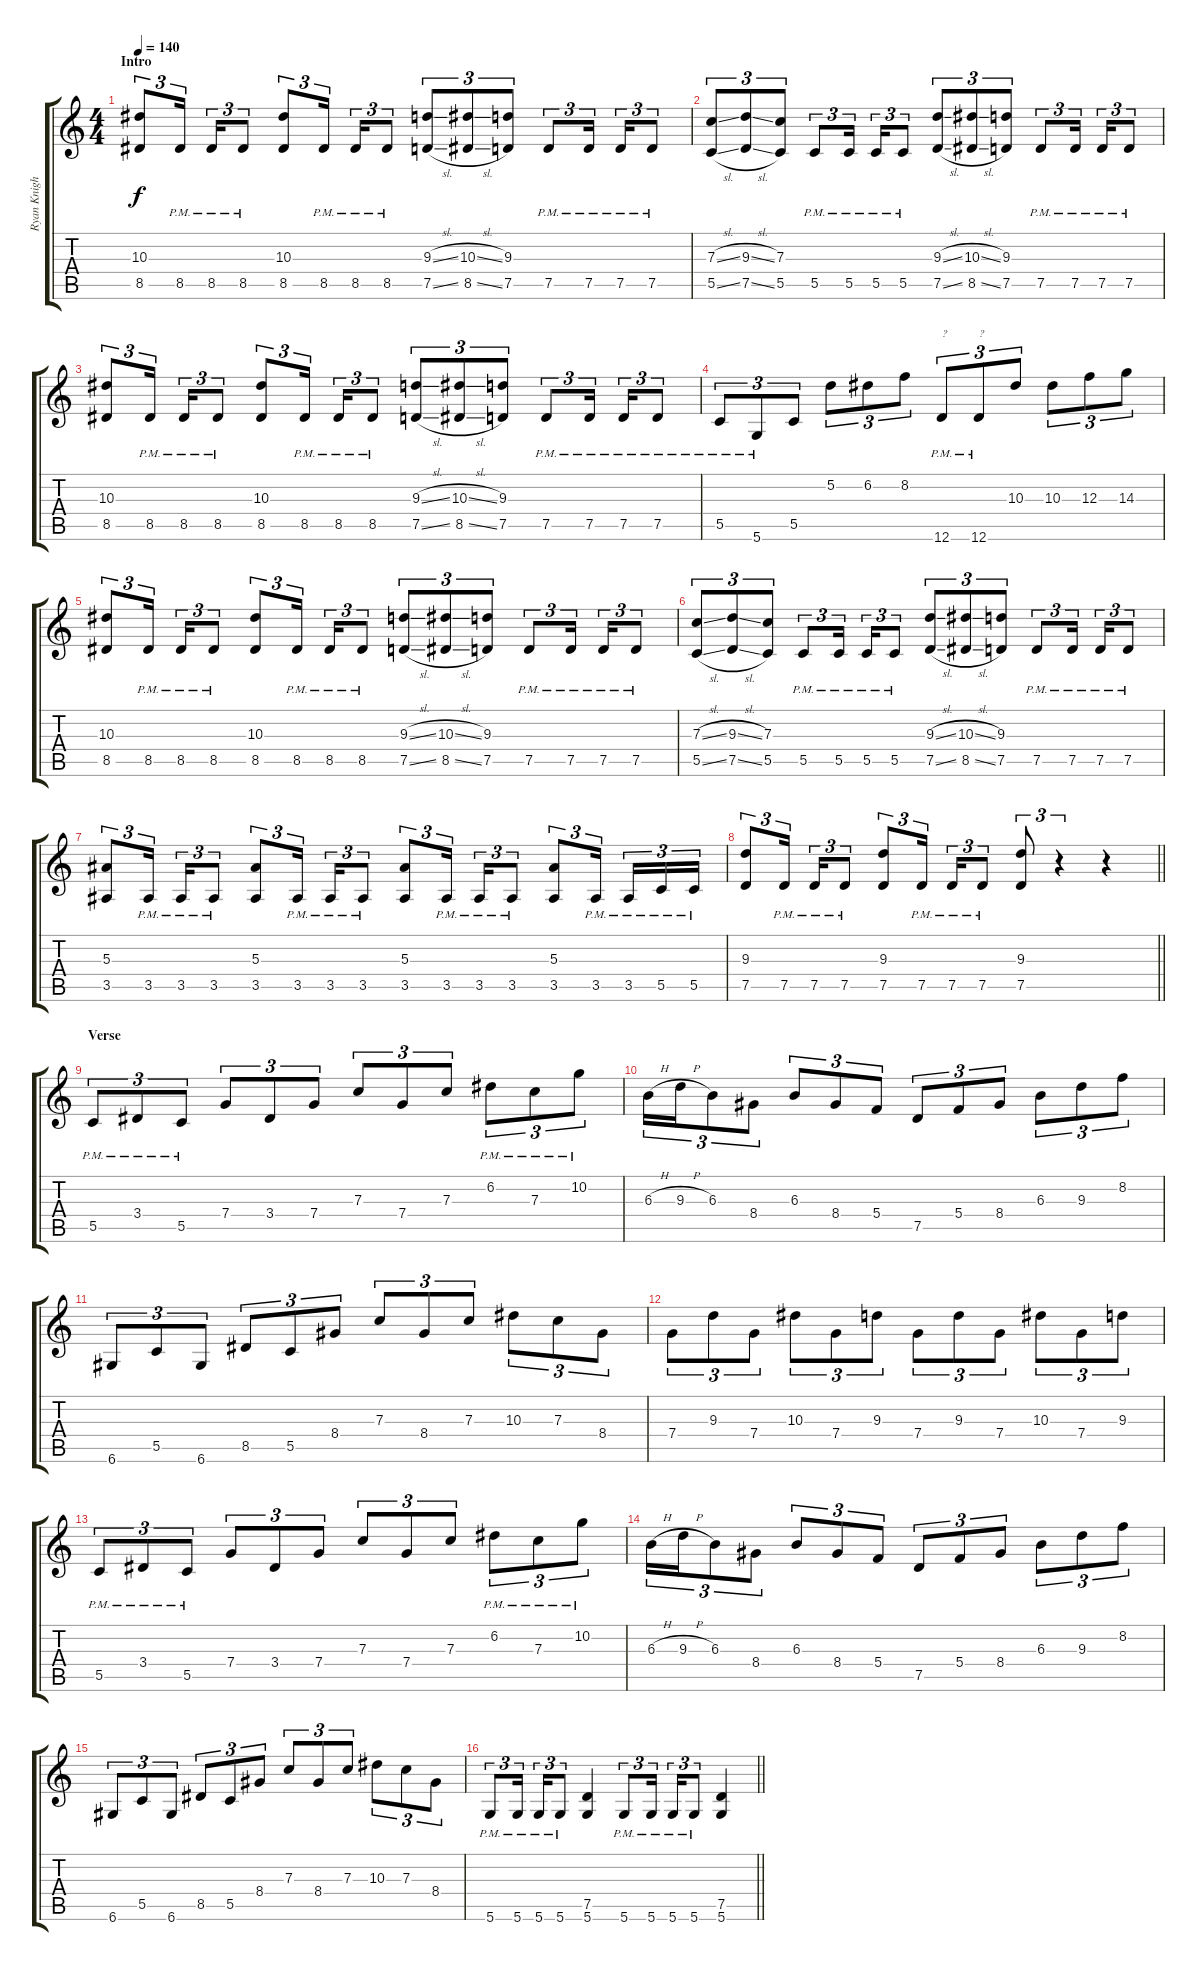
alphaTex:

\track ("Ryan Knight Rhtyhm" "Ryan Knigh") {instrument overdrivenguitar}
\staff {score tabs}
\tuning (D4 A3 F3 C3 G2 D2) {hide}
\ts (4 4)
\section ("" "Intro")
\tempo 140
\clef g2
\ks c
(10.3 8.5).8{tu (3 2) dy f} 8.5{pm}.16{tu (3 2) beam splitsecondary} 8.5{pm}.16{tu (3 2)} 8.5{pm}.8{tu (3 2)} (10.3 8.5).8{tu (3 2)} 8.5{pm}.16{tu (3 2) beam splitsecondary} 8.5{pm}.16{tu (3 2)} 8.5{pm}.8{tu (3 2)} (9.3{sl} 7.5{sl}).8{tu (3 2)} (10.3{sl} 8.5{sl}).8{tu (3 2)} (9.3 7.5).8{tu (3 2)} 7.5{pm}.8{tu (3 2)} 7.5{pm}.16{tu (3 2) beam splitsecondary} 7.5{pm}.16{tu (3 2)} 7.5{pm}.8{tu (3 2)} |
(7.3{sl} 5.5{sl}).8{tu (3 2)} (9.3{sl} 7.5{sl}).8{tu (3 2)} (7.3 5.5).8{tu (3 2)} 5.5{pm}.8{tu (3 2)} 5.5{pm}.16{tu (3 2) beam splitsecondary} 5.5{pm}.16{tu (3 2)} 5.5{pm}.8{tu (3 2)} (9.3{sl} 7.5{sl}).8{tu (3 2)} (10.3{sl} 8.5{sl}).8{tu (3 2)} (9.3 7.5).8{tu (3 2)} 7.5{pm}.8{tu (3 2)} 7.5{pm}.16{tu (3 2) beam splitsecondary} 7.5{pm}.16{tu (3 2)} 7.5{pm}.8{tu (3 2)} |
(10.3 8.5).8{tu (3 2)} 8.5{pm}.16{tu (3 2) beam splitsecondary} 8.5{pm}.16{tu (3 2)} 8.5{pm}.8{tu (3 2)} (10.3 8.5).8{tu (3 2)} 8.5{pm}.16{tu (3 2) beam splitsecondary} 8.5{pm}.16{tu (3 2)} 8.5{pm}.8{tu (3 2)} (9.3{sl} 7.5{sl}).8{tu (3 2)} (10.3{sl} 8.5{sl}).8{tu (3 2)} (9.3 7.5).8{tu (3 2)} 7.5{pm}.8{tu (3 2)} 7.5{pm}.16{tu (3 2) beam splitsecondary} 7.5{pm}.16{tu (3 2)} 7.5{pm}.8{tu (3 2)} |
5.5{pm}.8{tu (3 2)} 5.6{pm}.8{tu (3 2)} 5.5.8{tu (3 2)} 5.2.8{tu (3 2)} 6.2.8{tu (3 2)} 8.2.8{tu (3 2)} 12.6{pm}.8{tu (3 2) txt "?"} 12.6{pm}.8{tu (3 2) txt "?"} 10.3.8{tu (3 2)} 10.3.8{tu (3 2)} 12.3.8{tu (3 2)} 14.3.8{tu (3 2)} |
(10.3 8.5).8{tu (3 2)} 8.5{pm}.16{tu (3 2) beam splitsecondary} 8.5{pm}.16{tu (3 2)} 8.5{pm}.8{tu (3 2)} (10.3 8.5).8{tu (3 2)} 8.5{pm}.16{tu (3 2) beam splitsecondary} 8.5{pm}.16{tu (3 2)} 8.5{pm}.8{tu (3 2)} (9.3{sl} 7.5{sl}).8{tu (3 2)} (10.3{sl} 8.5{sl}).8{tu (3 2)} (9.3 7.5).8{tu (3 2)} 7.5{pm}.8{tu (3 2)} 7.5{pm}.16{tu (3 2) beam splitsecondary} 7.5{pm}.16{tu (3 2)} 7.5{pm}.8{tu (3 2)} |
(7.3{sl} 5.5{sl}).8{tu (3 2)} (9.3{sl} 7.5{sl}).8{tu (3 2)} (7.3 5.5).8{tu (3 2)} 5.5{pm}.8{tu (3 2)} 5.5{pm}.16{tu (3 2) beam splitsecondary} 5.5{pm}.16{tu (3 2)} 5.5{pm}.8{tu (3 2)} (9.3{sl} 7.5{sl}).8{tu (3 2)} (10.3{sl} 8.5{sl}).8{tu (3 2)} (9.3 7.5).8{tu (3 2)} 7.5{pm}.8{tu (3 2)} 7.5{pm}.16{tu (3 2) beam splitsecondary} 7.5{pm}.16{tu (3 2)} 7.5{pm}.8{tu (3 2)} |
(5.3 3.5).8{tu (3 2)} 3.5{pm}.16{tu (3 2) beam splitsecondary} 3.5{pm}.16{tu (3 2)} 3.5{pm}.8{tu (3 2)} (5.3 3.5).8{tu (3 2)} 3.5{pm}.16{tu (3 2) beam splitsecondary} 3.5{pm}.16{tu (3 2)} 3.5{pm}.8{tu (3 2)} (5.3 3.5).8{tu (3 2)} 3.5{pm}.16{tu (3 2) beam splitsecondary} 3.5{pm}.16{tu (3 2)} 3.5{pm}.8{tu (3 2)} (5.3 3.5).8{tu (3 2)} 3.5{pm}.16{tu (3 2) beam splitsecondary} 3.5{pm}.16{tu (3 2)} 5.5{pm}.16{tu (3 2)} 5.5{pm}.16{tu (3 2)} |
\barLineRight lightlight
(9.3 7.5).8{tu (3 2)} 7.5{pm}.16{tu (3 2) beam splitsecondary} 7.5{pm}.16{tu (3 2)} 7.5{pm}.8{tu (3 2)} (9.3 7.5).8{tu (3 2)} 7.5{pm}.16{tu (3 2) beam splitsecondary} 7.5{pm}.16{tu (3 2)} 7.5{pm}.8{tu (3 2)} (9.3 7.5).8{tu (3 2)} r.4{tu (3 2)} r.4 |
\section ("" "Verse")
5.5{pm}.8{tu (3 2)} 3.4{pm}.8{tu (3 2)} 5.5{pm}.8{tu (3 2)} 7.4.8{tu (3 2)} 3.4.8{tu (3 2)} 7.4.8{tu (3 2)} 7.3.8{tu (3 2)} 7.4.8{tu (3 2)} 7.3.8{tu (3 2)} 6.2{pm}.8{tu (3 2)} 7.3{pm}.8{tu (3 2)} 10.2{pm}.8{tu (3 2)} |
6.3{h}.16{tu (3 2)} 9.3{h}.16{tu (3 2)} 6.3.8{tu (3 2)} 8.4.8{tu (3 2)} 6.3.8{tu (3 2)} 8.4.8{tu (3 2)} 5.4.8{tu (3 2)} 7.5.8{tu (3 2)} 5.4.8{tu (3 2)} 8.4.8{tu (3 2)} 6.3.8{tu (3 2)} 9.3.8{tu (3 2)} 8.2.8{tu (3 2)} |
6.6.8{tu (3 2)} 5.5.8{tu (3 2)} 6.6.8{tu (3 2)} 8.5.8{tu (3 2)} 5.5.8{tu (3 2)} 8.4.8{tu (3 2)} 7.3.8{tu (3 2)} 8.4.8{tu (3 2)} 7.3.8{tu (3 2)} 10.3.8{tu (3 2)} 7.3.8{tu (3 2)} 8.4.8{tu (3 2)} |
7.4.8{tu (3 2)} 9.3.8{tu (3 2)} 7.4.8{tu (3 2)} 10.3.8{tu (3 2)} 7.4.8{tu (3 2)} 9.3.8{tu (3 2)} 7.4.8{tu (3 2)} 9.3.8{tu (3 2)} 7.4.8{tu (3 2)} 10.3.8{tu (3 2)} 7.4.8{tu (3 2)} 9.3.8{tu (3 2)} |
5.5{pm}.8{tu (3 2)} 3.4{pm}.8{tu (3 2)} 5.5{pm}.8{tu (3 2)} 7.4.8{tu (3 2)} 3.4.8{tu (3 2)} 7.4.8{tu (3 2)} 7.3.8{tu (3 2)} 7.4.8{tu (3 2)} 7.3.8{tu (3 2)} 6.2{pm}.8{tu (3 2)} 7.3{pm}.8{tu (3 2)} 10.2{pm}.8{tu (3 2)} |
6.3{h}.16{tu (3 2)} 9.3{h}.16{tu (3 2)} 6.3.8{tu (3 2)} 8.4.8{tu (3 2)} 6.3.8{tu (3 2)} 8.4.8{tu (3 2)} 5.4.8{tu (3 2)} 7.5.8{tu (3 2)} 5.4.8{tu (3 2)} 8.4.8{tu (3 2)} 6.3.8{tu (3 2)} 9.3.8{tu (3 2)} 8.2.8{tu (3 2)} |
6.6.8{tu (3 2)} 5.5.8{tu (3 2)} 6.6.8{tu (3 2)} 8.5.8{tu (3 2)} 5.5.8{tu (3 2)} 8.4.8{tu (3 2)} 7.3.8{tu (3 2)} 8.4.8{tu (3 2)} 7.3.8{tu (3 2)} 10.3.8{tu (3 2)} 7.3.8{tu (3 2)} 8.4.8{tu (3 2)} |
\barLineRight lightlight
5.6{pm}.8{tu (3 2)} 5.6{pm}.16{tu (3 2) beam splitsecondary} 5.6{pm}.16{tu (3 2)} 5.6{pm}.8{tu (3 2)} (7.5 5.6).4 5.6{pm}.8{tu (3 2)} 5.6{pm}.16{tu (3 2) beam splitsecondary} 5.6{pm}.16{tu (3 2)} 5.6{pm}.8{tu (3 2)} (7.5 5.6).4
